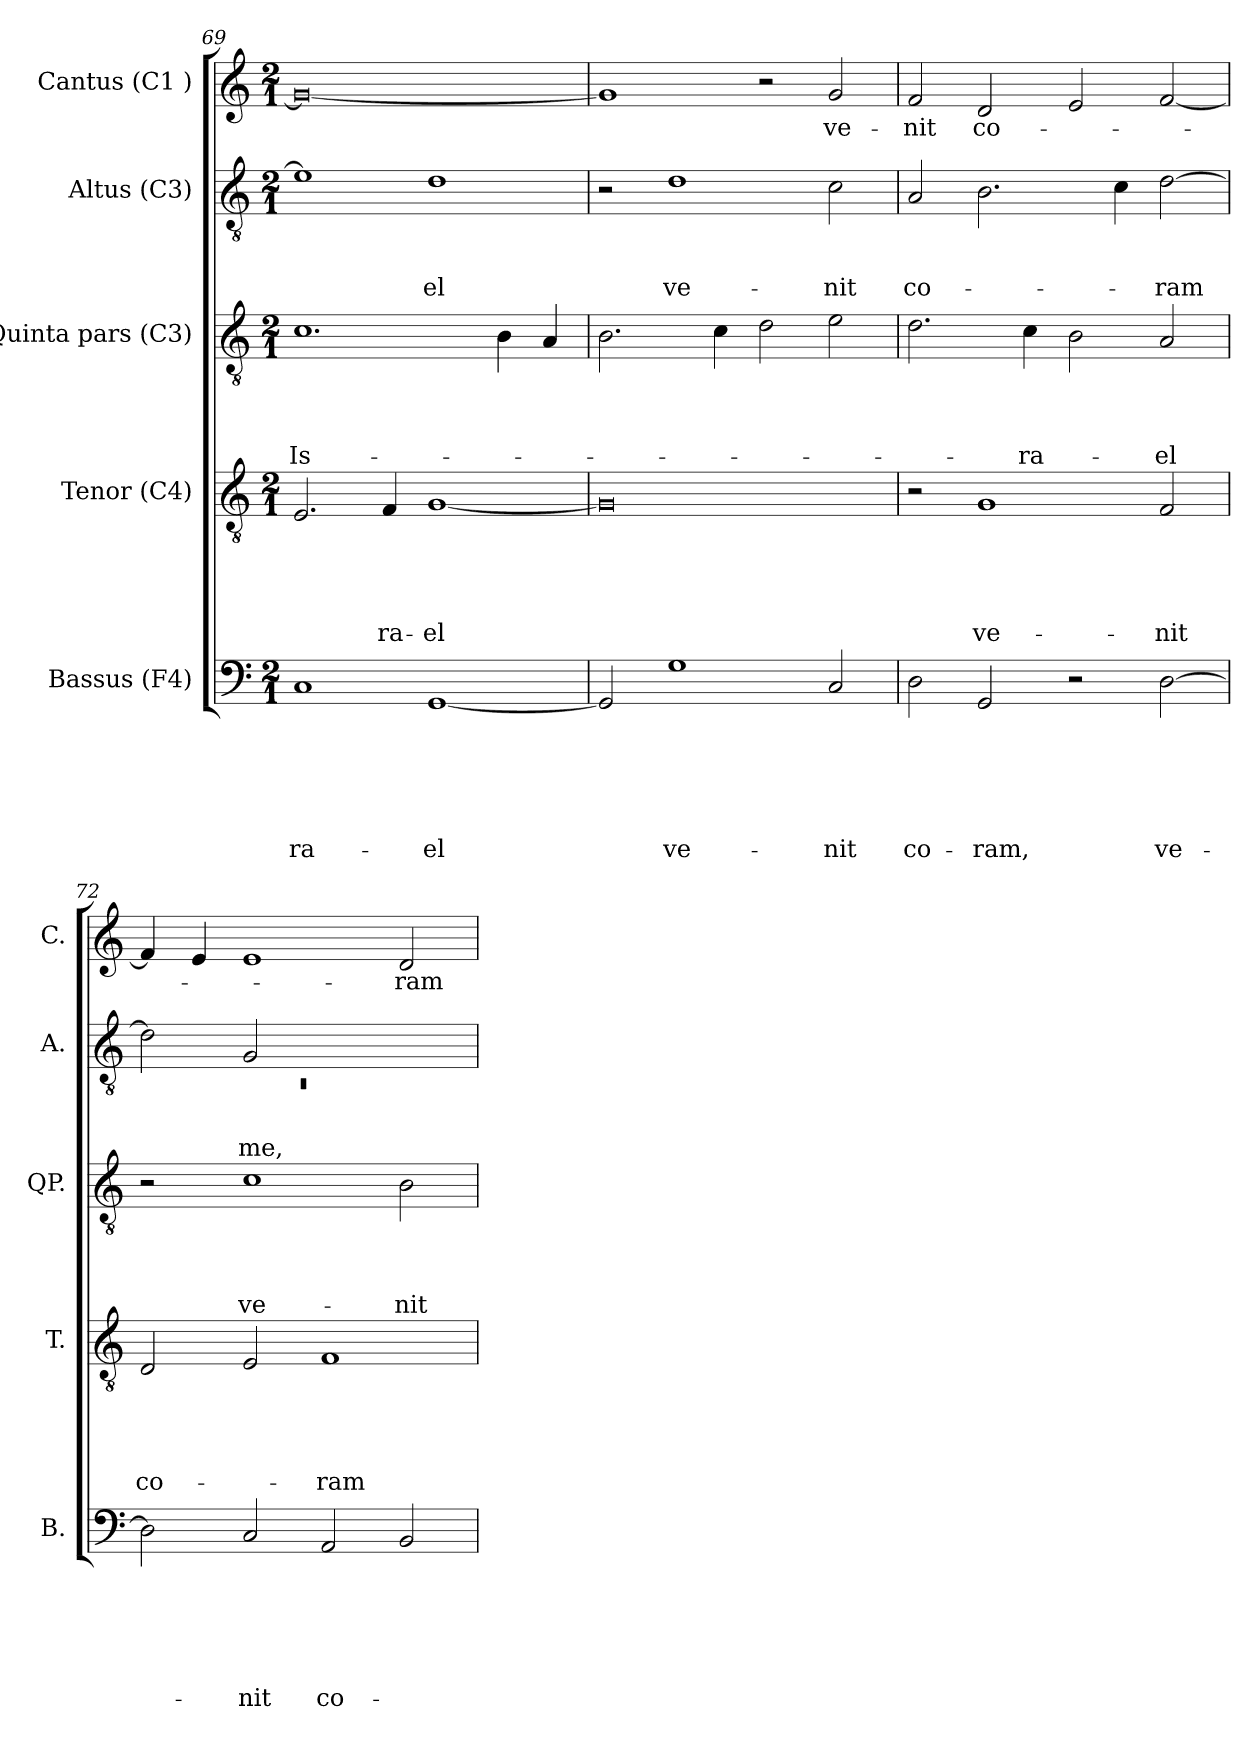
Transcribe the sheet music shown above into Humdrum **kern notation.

**kern	**text	**text	**text	**text	**text	**text	**kern	**text	**text	**text	**text	**text	**kern	**text	**text	**text	**text	**kern	**text	**text	**text	**kern	**text
*part5	*part5	*part5	*part5	*part5	*part5	*part5	*part4	*part4	*part4	*part4	*part4	*part4	*part3	*part3	*part3	*part3	*part3	*part2	*part2	*part2	*part2	*part1	*part1
*staff5	*staff5	*staff5	*staff5	*staff5	*staff5	*staff5	*staff4	*staff4	*staff4	*staff4	*staff4	*staff4	*staff3	*staff3	*staff3	*staff3	*staff3	*staff2	*staff2	*staff2	*staff2	*staff1	*staff1
*I"Bassus (F4)	*	*	*	*	*	*	*I"Tenor (C4)	*	*	*	*	*	*I"Quinta pars (C3)	*	*	*	*	*I"Altus (C3)	*	*	*	*I"Cantus (C1 )	*
*I'B.	*	*	*	*	*	*	*I'T.	*	*	*	*	*	*I'QP.	*	*	*	*	*I'A.	*	*	*	*I'C.	*
*clefF4	*	*	*	*	*	*	*clefGv2	*	*	*	*	*	*clefGv2	*	*	*	*	*clefGv2	*	*	*	*clefG2	*
*k[]	*	*	*	*	*	*	*k[]	*	*	*	*	*	*k[]	*	*	*	*	*k[]	*	*	*	*k[]	*
*C:	*	*	*	*	*	*	*C:	*	*	*	*	*	*C:	*	*	*	*	*C:	*	*	*	*C:	*
*M2/1	*	*	*	*	*	*	*M2/1	*	*	*	*	*	*M2/1	*	*	*	*	*M2/1	*	*	*	*M2/1	*
=69	=69	=69	=69	=69	=69	=69	=69	=69	=69	=69	=69	=69	=69	=69	=69	=69	=69	=69	=69	=69	=69	=69	=69
!	!	!	!	!	!	!LO:LY:b	!	!	!	!	!	!	!	!	!	!	!LO:LY:b	!	!	!	!	!	!
1C	.	.	.	.	.	-ra-	2.E/	.	.	.	.	.	1.c	.	.	.	Is-	1e]	.	.	.	0g_	.
!	!	!	!	!	!	!	!	!	!	!	!	!LO:LY:b	!	!	!	!	!	!	!	!	!	!	!
.	.	.	.	.	.	.	4F/	.	.	.	.	-ra-	.	.	.	.	.	.	.	.	.	.	.
!	!	!	!	!	!	!LO:LY:b	!	!	!	!	!	!LO:LY:b	!	!	!	!	!	!	!	!	!LO:LY:b	!	!
[<1GG	.	.	.	.	.	-el	[<1G	.	.	.	.	-el	.	.	.	.	.	1d	.	.	-el	.	.
.	.	.	.	.	.	.	.	.	.	.	.	.	4B\	.	.	.	.	.	.	.	.	.	.
.	.	.	.	.	.	.	.	.	.	.	.	.	4A/	.	.	.	.	.	.	.	.	.	.
=70	=70	=70	=70	=70	=70	=70	=70	=70	=70	=70	=70	=70	=70	=70	=70	=70	=70	=70	=70	=70	=70	=70	=70
2GG/]	.	.	.	.	.	.	0G]	.	.	.	.	.	2.B\	.	.	.	.	2r	.	.	.	1g]	.
!	!	!	!	!	!	!LO:LY:b	!	!	!	!	!	!	!	!	!	!	!	!	!	!	!LO:LY:b	!	!
1G	.	.	.	.	.	ve-	.	.	.	.	.	.	.	.	.	.	.	1d	.	.	ve-	.	.
.	.	.	.	.	.	.	.	.	.	.	.	.	4c\	.	.	.	.	.	.	.	.	.	.
.	.	.	.	.	.	.	.	.	.	.	.	.	2d\	.	.	.	.	.	.	.	.	2r	.
!	!	!	!	!	!	!LO:LY:b	!	!	!	!	!	!	!	!	!	!	!	!	!	!	!LO:LY:b	!	!LO:LY:b
2C/	.	.	.	.	.	-nit	.	.	.	.	.	.	2e\	.	.	.	.	2c\	.	.	-nit	2g/	ve-
=71	=71	=71	=71	=71	=71	=71	=71	=71	=71	=71	=71	=71	=71	=71	=71	=71	=71	=71	=71	=71	=71	=71	=71
!	!	!	!	!	!	!LO:LY:b	!	!	!	!	!	!	!	!	!	!	!	!	!	!	!LO:LY:b	!	!LO:LY:b
2D\	.	.	.	.	.	co-	2r	.	.	.	.	.	2.d\	.	.	.	.	2A/	.	.	co-	2f/	-nit
!	!	!	!	!	!	!LO:LY:b	!	!	!	!	!	!LO:LY:b	!	!	!	!	!	!	!	!	!	!	!LO:LY:b
2GG/	.	.	.	.	.	-ram,	1G	.	.	.	.	ve-	.	.	.	.	.	2.B\	.	.	.	2d/	co-
!	!	!	!	!	!	!	!	!	!	!	!	!	!	!	!	!	!LO:LY:b	!	!	!	!	!	!
.	.	.	.	.	.	.	.	.	.	.	.	.	4c\	.	.	.	-ra-	.	.	.	.	.	.
2r	.	.	.	.	.	.	.	.	.	.	.	.	2B\	.	.	.	.	.	.	.	.	2e/	.
.	.	.	.	.	.	.	.	.	.	.	.	.	.	.	.	.	.	4c\	.	.	.	.	.
!	!	!	!	!	!	!LO:LY:b	!	!	!	!	!	!LO:LY:b	!	!	!	!	!LO:LY:b	!	!	!	!LO:LY:b	!	!
[>2D\	.	.	.	.	.	ve-	2F/	.	.	.	.	-nit	2A/	.	.	.	-el	[>2d\	.	.	-ram	[<2f/	.
=72	=72	=72	=72	=72	=72	=72	=72	=72	=72	=72	=72	=72	=72	=72	=72	=72	=72	=72	=72	=72	=72	=72	=72
*	*	*	*	*	*	*	*	*	*	*	*	*	*	*	*	*	*	*^	*	*	*	*	*
!	!	!	!	!	!	!	!	!	!	!	!	!LO:LY:b	!	!	!	!	!	!	!LO:N:vis=1	!	!	!	!	!
2D\]	.	.	.	.	.	.	2D/	.	.	.	.	co-	2r	.	.	.	.	2d\]	0rC	.	.	.	4f/]	.
.	.	.	.	.	.	.	.	.	.	.	.	.	.	.	.	.	.	.	.	.	.	.	4e/	.
!	!	!	!	!	!	!LO:LY:b	!	!	!	!	!	!	!	!	!	!	!LO:LY:b	!	!	!	!	!LO:LY:b	!	!
2C/	.	.	.	.	.	-nit	2E/	.	.	.	.	.	1c	.	.	.	ve-	2G/	.	.	.	me,	1e	.
!	!	!	!	!	!	!LO:LY:b	!	!	!	!	!	!LO:LY:b	!	!	!	!	!	!	!	!	!	!	!	!
2AA/	.	.	.	.	.	co-	1F	.	.	.	.	-ram	.	.	.	.	.	1ryy	.	.	.	.	.	.
!	!	!	!	!	!	!	!	!	!	!	!	!	!	!	!	!	!LO:LY:b	!	!	!	!	!	!	!LO:LY:b
2BB/	.	.	.	.	.	.	.	.	.	.	.	.	2B\	.	.	.	-nit	.	.	.	.	.	2d/	-ram
*	*	*	*	*	*	*	*	*	*	*	*	*	*	*	*	*	*	*v	*v	*	*	*	*	*
=	=	=	=	=	=	=	=	=	=	=	=	=	=	=	=	=	=	=	=	=	=	=	=
*-	*-	*-	*-	*-	*-	*-	*-	*-	*-	*-	*-	*-	*-	*-	*-	*-	*-	*-	*-	*-	*-	*-	*-
